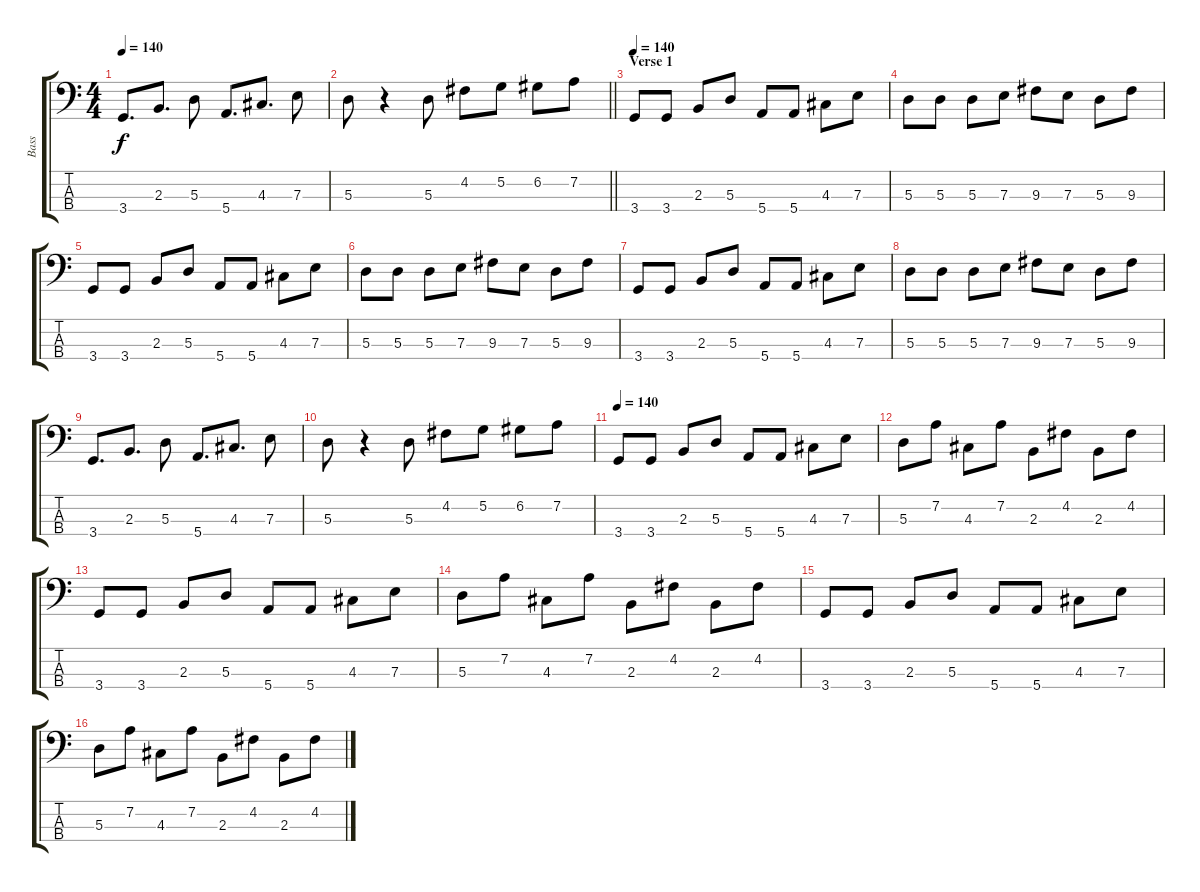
\track ("Bass" "Bass") {instrument electricbassfinger}
\staff {score tabs}
\tuning (G2 D2 A1 E1) {hide}
\ts (4 4)
\tempo 140
\clef f4
\ks c
3.4.8{d dy f} 2.3.8{d} 5.3.8 5.4.8{d} 4.3.8{d} 7.3.8 |
\barLineRight lightlight
5.3.8 r.4 5.3.8 4.2.8 5.2.8 6.2.8 7.2.8 |
\section ("" "Verse 1")
\tempo 140
3.4.8 3.4.8 2.3.8 5.3.8 5.4.8 5.4.8 4.3.8 7.3.8 |
5.3.8 5.3.8 5.3.8 7.3.8 9.3.8 7.3.8 5.3.8 9.3.8 |
3.4.8 3.4.8 2.3.8 5.3.8 5.4.8 5.4.8 4.3.8 7.3.8 |
5.3.8 5.3.8 5.3.8 7.3.8 9.3.8 7.3.8 5.3.8 9.3.8 |
3.4.8 3.4.8 2.3.8 5.3.8 5.4.8 5.4.8 4.3.8 7.3.8 |
5.3.8 5.3.8 5.3.8 7.3.8 9.3.8 7.3.8 5.3.8 9.3.8 |
3.4.8{d} 2.3.8{d} 5.3.8 5.4.8{d} 4.3.8{d} 7.3.8 |
5.3.8 r.4 5.3.8 4.2.8 5.2.8 6.2.8 7.2.8 |
\tempo 140
3.4.8 3.4.8 2.3.8 5.3.8 5.4.8 5.4.8 4.3.8 7.3.8 |
5.3.8 7.2.8 4.3.8 7.2.8 2.3.8 4.2.8 2.3.8 4.2.8 |
3.4.8 3.4.8 2.3.8 5.3.8 5.4.8 5.4.8 4.3.8 7.3.8 |
5.3.8 7.2.8 4.3.8 7.2.8 2.3.8 4.2.8 2.3.8 4.2.8 |
3.4.8 3.4.8 2.3.8 5.3.8 5.4.8 5.4.8 4.3.8 7.3.8 |
5.3.8 7.2.8 4.3.8 7.2.8 2.3.8 4.2.8 2.3.8 4.2.8
